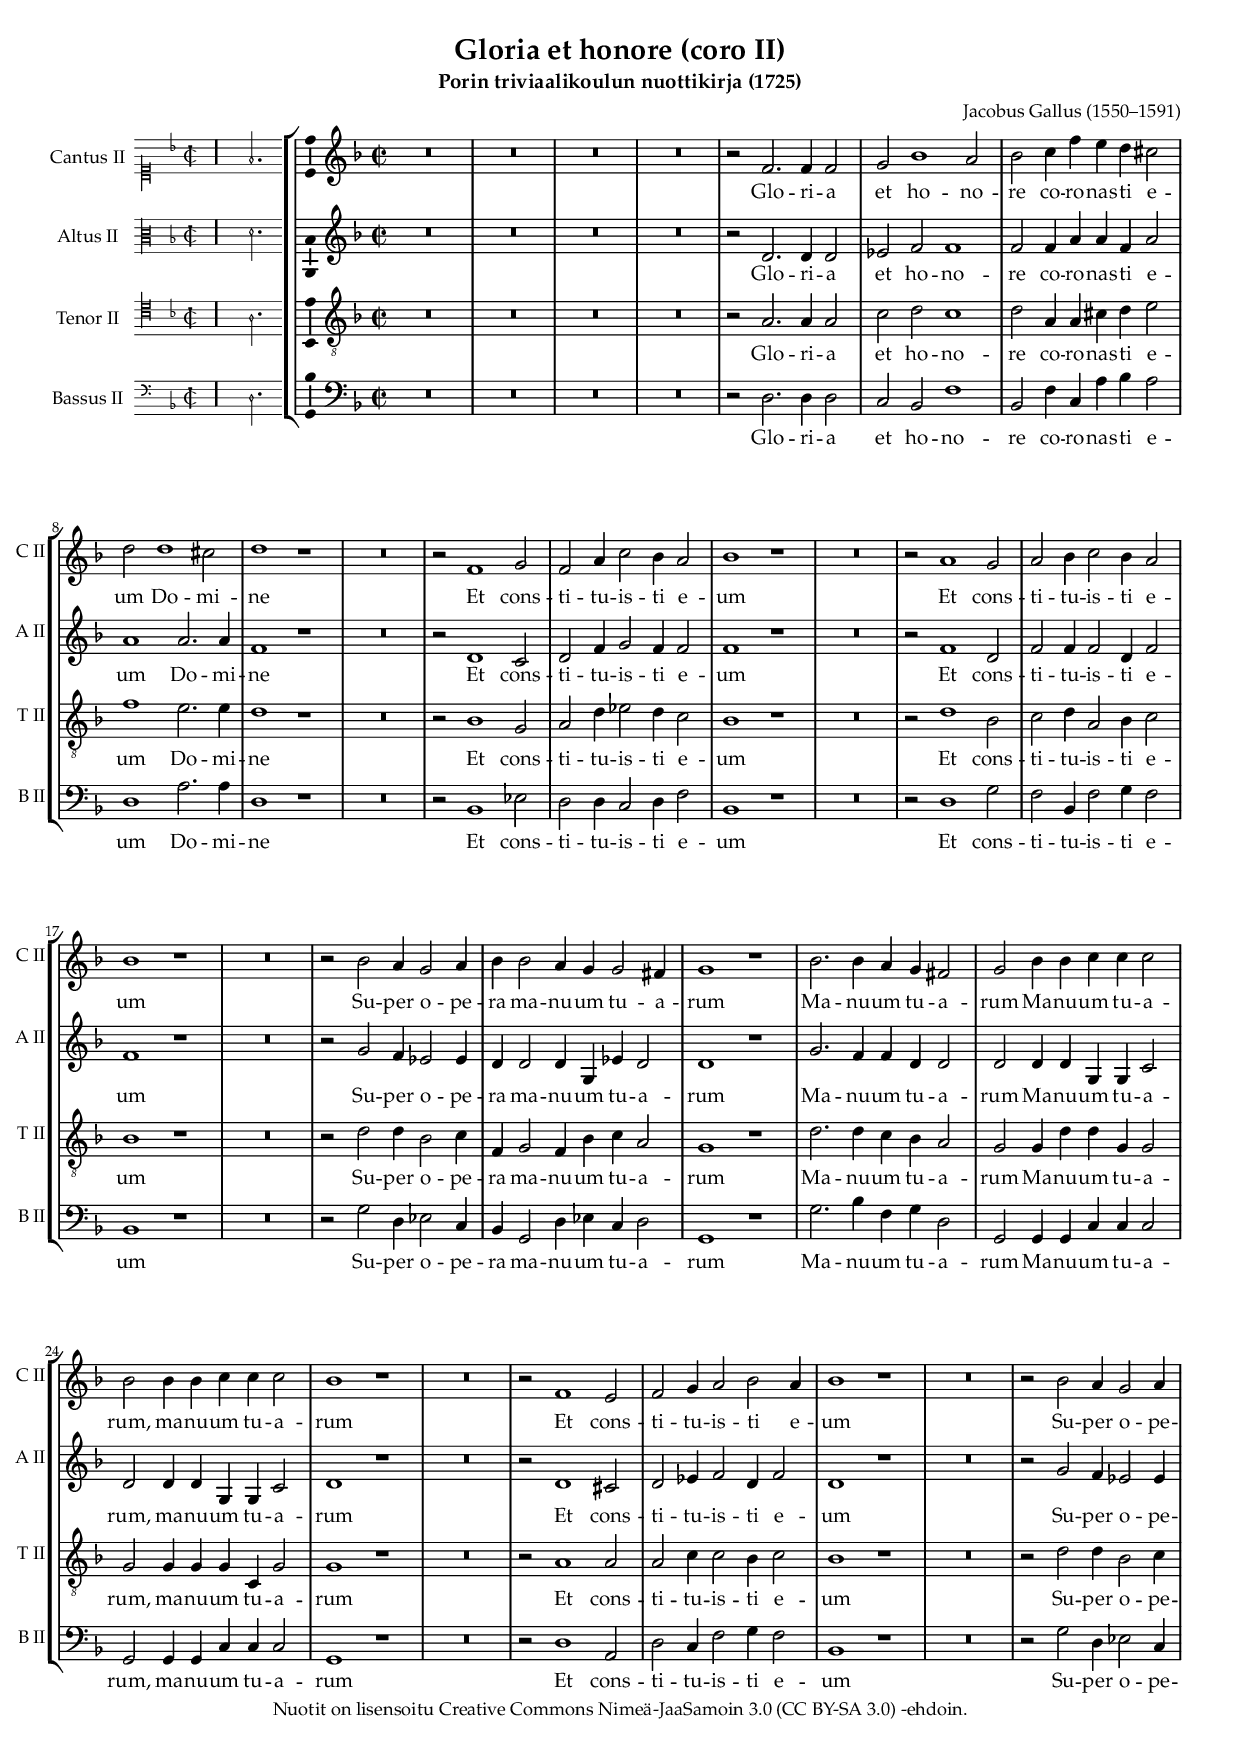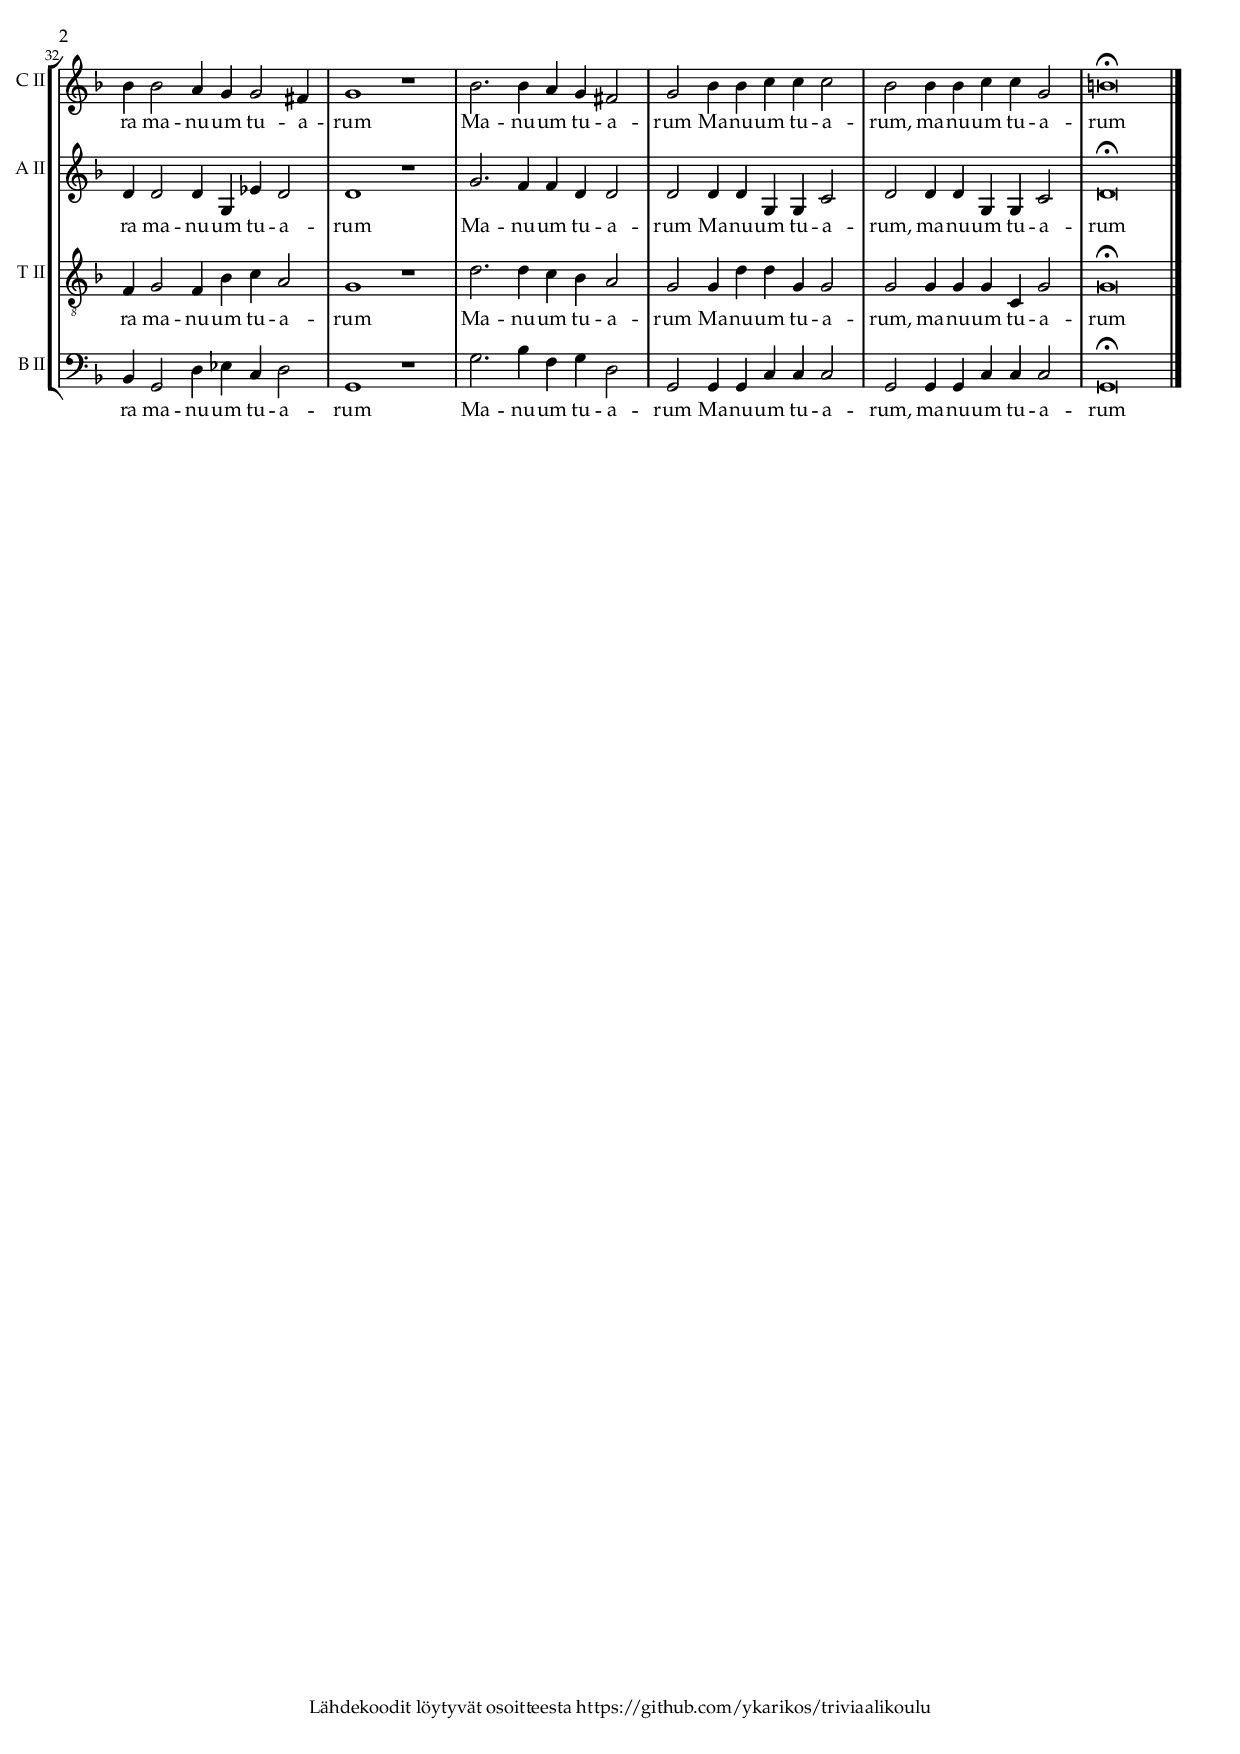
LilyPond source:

\version "2.19.49"
\include "suomi.ly"


global = {
%  \numericTimeSignature
  \time 2/2
	\set Timing.measureLength = #(ly:make-moment 4/2)
%  \autoBeamOff
  \key d \minor
  \set Staff.midiInstrument = #"voice oohs"
}

stanzaOneLyricsChoirOne = \lyricmode {
	Glo -- ri -- a et ho -- no -- re
	co -- ro -- nas -- ti e -- um Do -- mi -- ne
	Et cons -- ti -- tu -- is -- ti e -- um
	Et cons -- ti -- tu -- is -- ti e -- um
	Su -- per o -- pe -- ra ma -- nu -- um tu -- a -- rum
	Ma -- nu -- um tu -- a -- rum
	Ma -- nu -- um tu -- a -- rum,
	ma -- nu -- um tu -- a -- rum
	Et cons -- ti -- tu -- is -- ti e -- um
	Su -- per o -- pe -- ra ma -- nu -- um tu -- a -- rum
	Ma -- nu -- um tu -- a -- rum
	Ma -- nu -- um tu -- a -- rum,
	ma -- nu -- um tu -- a -- rum
}




% Second choir

SopranoTwoMusic = \relative c' {
	\set Staff.instrumentName = #"Cantus II"
	\set Staff.shortInstrumentName = "C II"

	\incipit { 
		\clef "mensural-c1" \key d \minor \time 2/2
		r\maxima f'2. 
	}

	R\breve | R | R | R | 
	r2 f2. f4 f2 | g b1 a2 | b2 c4 f e d cis2 | d2 d1 cis2 |
	d1 r1 | R\breve | r2 f,1 g2 | f2 a4 c2 b4 a2 |

% 2
	b1 r | R\breve | r2 a1 g2 | a2 b4 c2 b4 a2 | 
	b1 r | R\breve | r2 b2 a4 g2 a4 | b b2 a4 g g2 fis4 |
	g1 r | b2. b4 a g fis2 | g2 b4 b c c c2 | 
	b2 b4 b c c c2 |

% 3
	b1 r | R\breve | r2 f1 e2 | f g4 a2 b a4 |
	b1 r | R\breve | r2 b2 a4 g2 a4 | b b2 a4 g g2 fis4 |
	g1 r | b2. b4 a g fis2 | g2 b4 b c c c2 | 
	b2 b4 b c c g2 |
	h\breve\fermata \bar "|."
}


AltoTwoMusic = \relative c' {
	\set Staff.instrumentName = #"Altus II"
	\set Staff.shortInstrumentName = "A II"

	\incipit { 
		\clef "mensural-c3" \key d \minor \time 2/2 
		r\maxima d'2. 
	}

	R\breve | R | R | R | 
	r2 d2. d4 d2 | es f f1 | f2 f4 a a f a2 | a1 a2. a4 |
	f1 r1 | R\breve | r2 d1 c2 | d f4 g2 f4 f2 |

% 2
	f1 r | R\breve | r2 f1 d2 | f f4 f2 d4 f2 |
	f1 r | R\breve | r2 g f4 es2 es4 | d d2 d4 g, es' d2 |
	d1 r | g2. f4 f d d2 | d d4 d g, g c2 | d d4 d g, g c2 |

% 3
	d1 r | R\breve | r2 d1 cis2 | d2 es4 f2 d4 f2 |
	d1 r | R\breve | r2 g f4 es2 es4 | d d2 d4 g, es' d2 |
	d1 r | g2. f4 f d d2 | d d4 d g, g c2 | d d4 d g, g c2 |
	d\breve\fermata \bar "|."
}


TenoreTwoMusic = \relative c' {
	\set Staff.instrumentName = #"Tenor II"
	\set Staff.shortInstrumentName = "T II"

	\incipit { 
		\clef "mensural-c4" \key d \minor \time 2/2 
		r\maxima a2.
	}

	\clef "treble_8"
	R\breve | R | R | R | 
	r2 a2. a4 a 2 | c d c1 | d2 a4 a cis d e2 | f1 e2. e4 |
	d1 r | R\breve | r2 b1 g2 | a d4 es2 d4 c2 |

% 2
	b1 r | R\breve | r2 d1 b2 | c d4 a2 b4 c2 |
	b1 r | R\breve | r2 d2 d4 b2 c4 | f, g2 f4 b c a2 |
	g1 r | d'2. d4 c b a2 | g g4 d' d g, g2 | g g4 g g c, g'2 |

% 3
	g1 r | R\breve | r2 a1 a2 | a c4 c2 b4 c2 |
	b1 r | R\breve | r2 d2 d4 b2 c4 | f, g2 f4 b c a2 |
	g1 r | d'2. d4 c b a2 | g g4 d' d g, g2 | g g4 g g c, g'2 |
	g\breve\fermata \bar "|."
}



BassTwoMusic = \relative c {
	\set Staff.instrumentName = #"Bassus II"
	\set Staff.shortInstrumentName = "B II"

	\incipit { 
		\clef "mensural-f" \key d \minor \time 2/2 
		r\maxima d2. 
	}

	\clef bass
	R\breve | R | R | R | 
	r2 d2. d4 d2 | c b f'1 | b,2 f'4 c a' b a2 | d,1 a'2. a4 |
	d,1 r | R\breve | r2 b1 es2 | d d4 c2 d4 f2 |

% 2
	b,1 r | R\breve | r2 d1 g2 | f b,4 f'2 g4 f2 |
	b,1 r | R\breve | r2 g' d4 es2 c4 | b g2 d'4 es c d2 |
	g,1 r | g'2.  b4 f g d2 | g,2 g4 g c c c2 | g g4 g c c c2 |

% 3
	g1 r  | R\breve | r2 d'1 a2 | d c4 f2 g4 f2 | 
	b,1 r | R\breve | r2 g' d4 es2 c4 | b g2 d'4 es c d2 |
	g,1 r | g'2. b4 f g d2 | g,2 g4 g c c c2 | g g4 g c c c2 |
	g\breve\fermata \bar "|."
}



\include "gloria-et-honore.header.ily"

\header {
  title = "Gloria et honore (coro II)"
}

\score {
  \new StaffGroup = choirTwoStaff <<
    \new Staff <<
      \new Voice = "SopranoTwo" {
		\global
        \SopranoTwoMusic
      }
     \new Lyrics \lyricsto "SopranoTwo" {
       \stanzaOneLyricsChoirOne
     }
    >>
    \new Staff <<
      \new Voice = "AltoTwo" {
        \global
        \AltoTwoMusic
      }
     \new Lyrics \lyricsto "AltoTwo" {
       \stanzaOneLyricsChoirOne
     }
    >>
    \new Staff <<
      \new Voice = "TenoreTwo" {
        \global
        \TenoreTwoMusic
      }
      \new Lyrics \lyricsto "TenoreTwo" {
       \stanzaOneLyricsChoirOne
      }
    >>
    \new Staff <<
      \new Voice = "BassTwo" {
        \global
        \BassTwoMusic
      }
      \new Lyrics \lyricsto "BassTwo" {
       \stanzaOneLyricsChoirOne
      }
    >>
  >>

  \midi {
    \tempo 4 = 160
  }
  \layout {
    \context {
      \Voice
      \consists "Ambitus_engraver"
		\hide Slur
    }
    indent = 4\cm
    incipit-width = 2.5\cm
    \context {
     \Score
     \override VerticalAxisGroup.remove-first = ##t
    }
  }
}
